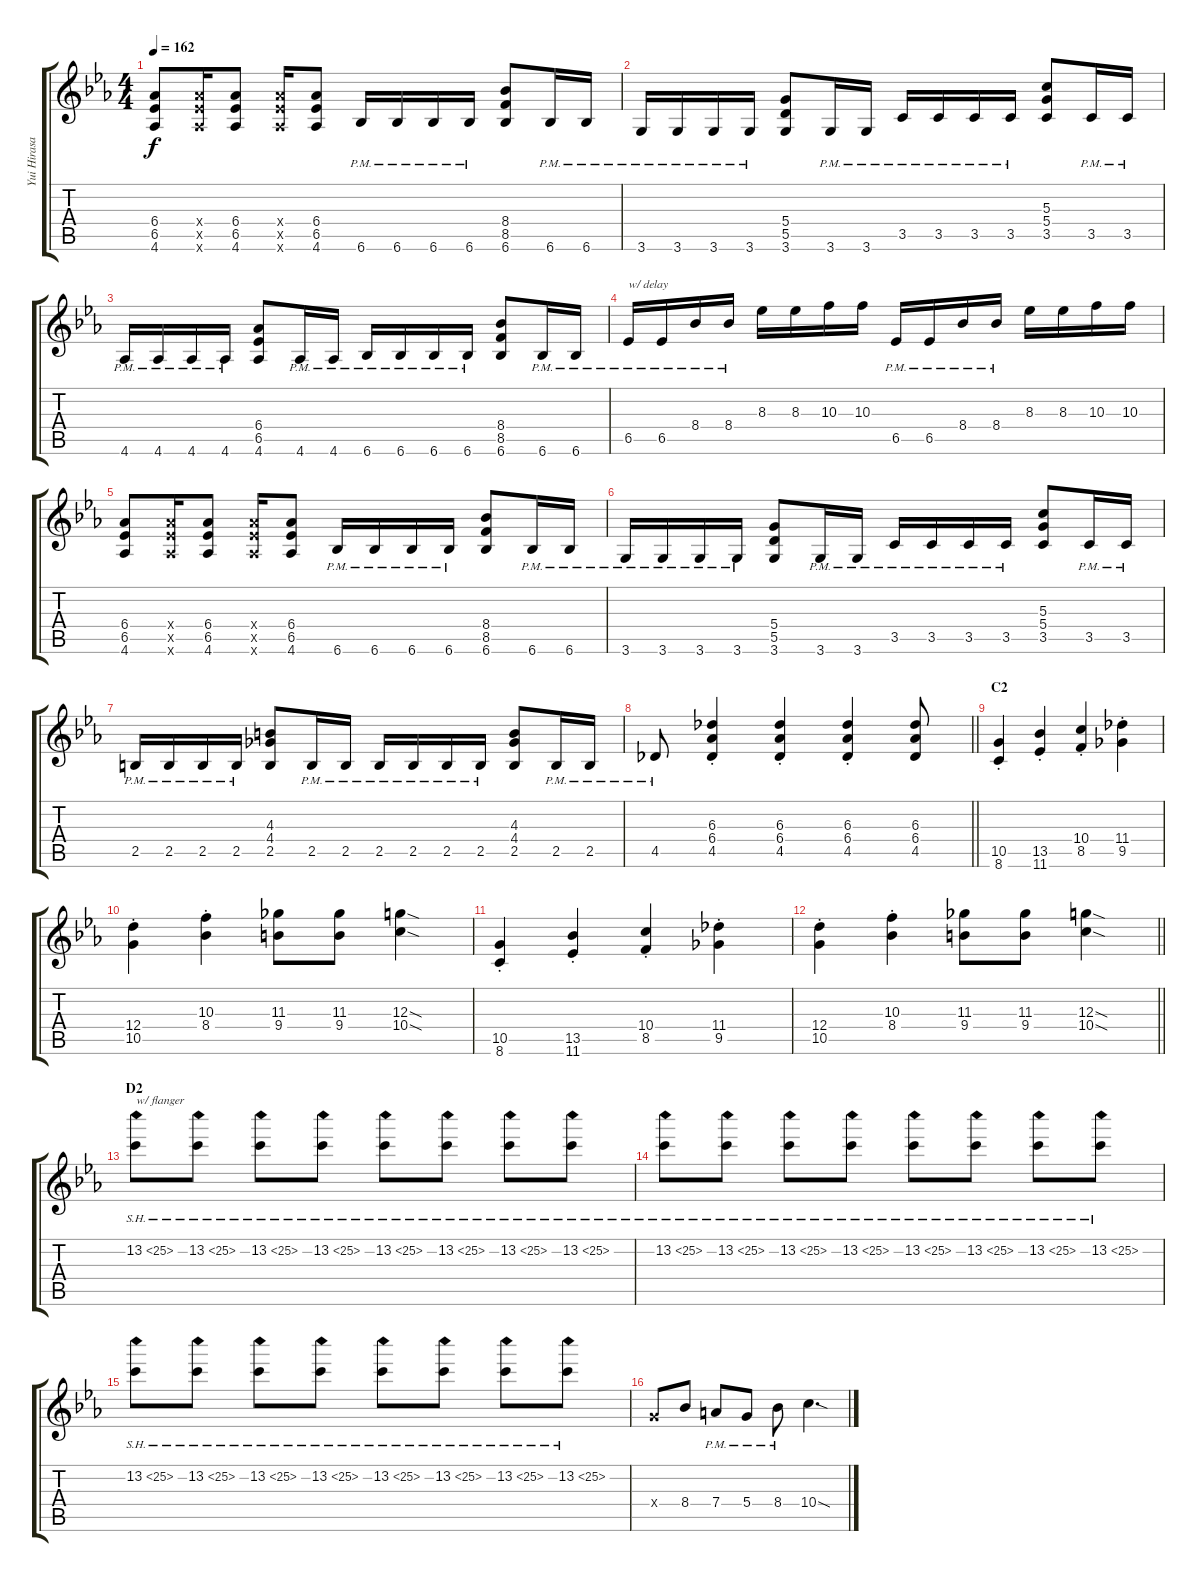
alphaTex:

\track ("Yui Hirasawa" "Yui Hirasa") {instrument distortionguitar}
\staff {score tabs}
\tuning (E4 B3 G3 D3 A2 E2) {hide}
\ts (4 4)
\tempo 162
\clef g2
\ks eb
(6.4 6.5 4.6).8{dy f} (6.4{x} 6.5{x} 4.6{x}).16 (6.4 6.5 4.6).8 (6.4{x} 6.5{x} 4.6{x}).16 (6.4 6.5 4.6).8 6.6{pm}.16 6.6{pm}.16 6.6{pm}.16 6.6{pm}.16 (8.4 8.5 6.6).8 6.6{pm}.16 6.6{pm}.16 |
3.6{pm}.16 3.6{pm}.16 3.6{pm}.16 3.6{pm}.16 (5.4 5.5 3.6).8 3.6{pm}.16 3.6{pm}.16 3.5{pm}.16 3.5{pm}.16 3.5{pm}.16 3.5{pm}.16 (5.3 5.4 3.5).8 3.5{pm}.16 3.5{pm}.16 |
4.6{pm}.16 4.6{pm}.16 4.6{pm}.16 4.6{pm}.16 (6.4 6.5 4.6).8 4.6{pm}.16 4.6{pm}.16 6.6{pm}.16 6.6{pm}.16 6.6{pm}.16 6.6{pm}.16 (8.4 8.5 6.6).8 6.6{pm}.16 6.6{pm}.16 |
6.5{pm}.16{txt "w/ delay"} 6.5{pm}.16 8.4{pm}.16 8.4{pm}.16 8.3.16 8.3.16 10.3.16 10.3.16 6.5{pm}.16 6.5{pm}.16 8.4{pm}.16 8.4{pm}.16 8.3.16 8.3.16 10.3.16 10.3.16 |
(6.4 6.5 4.6).8 (6.4{x} 6.5{x} 4.6{x}).16 (6.4 6.5 4.6).8 (6.4{x} 6.5{x} 4.6{x}).16 (6.4 6.5 4.6).8 6.6{pm}.16 6.6{pm}.16 6.6{pm}.16 6.6{pm}.16 (8.4 8.5 6.6).8 6.6{pm}.16 6.6{pm}.16 |
3.6{pm}.16 3.6{pm}.16 3.6{pm}.16 3.6{pm}.16 (5.4 5.5 3.6).8 3.6{pm}.16 3.6{pm}.16 3.5{pm}.16 3.5{pm}.16 3.5{pm}.16 3.5{pm}.16 (5.3 5.4 3.5).8 3.5{pm}.16 3.5{pm}.16 |
2.5{pm}.16 2.5{pm}.16 2.5{pm}.16 2.5{pm}.16 (4.3 4.4 2.5).8 2.5{pm}.16 2.5{pm}.16 2.5{pm}.16 2.5{pm}.16 2.5{pm}.16 2.5{pm}.16 (4.3 4.4 2.5).8 2.5{pm}.16 2.5{pm}.16 |
\barLineRight lightlight
4.5{pm}.8 (6.3{st} 6.4{st} 4.5{st}).4 (6.3{st} 6.4{st} 4.5{st}).4 (6.3{st} 6.4{st} 4.5{st}).4 (6.3 6.4 4.5).8 |
\section ("" "C2")
(10.5{st} 8.6{st}).4 (13.5{st} 11.6{st}).4 (10.4{st} 8.5{st}).4 (11.4{st} 9.5{st}).4 |
(12.4{st} 10.5{st}).4 (10.3{st} 8.4{st}).4 (11.3 9.4).8 (11.3 9.4).8 (12.3{sod} 10.4{sod}).4 |
(10.5{st} 8.6{st}).4 (13.5{st} 11.6{st}).4 (10.4{st} 8.5{st}).4 (11.4{st} 9.5{st}).4 |
\barLineRight lightlight
(12.4{st} 10.5{st}).4 (10.3{st} 8.4{st}).4 (11.3 9.4).8 (11.3 9.4).8 (12.3{sod} 10.4{sod}).4 |
\section ("" "D2")
13.2{sh 12}.8{txt "w/ flanger"} 13.2{sh 12}.8 13.2{sh 12}.8 13.2{sh 12}.8 13.2{sh 12}.8 13.2{sh 12}.8 13.2{sh 12}.8 13.2{sh 12}.8 |
13.2{sh 12}.8 13.2{sh 12}.8 13.2{sh 12}.8 13.2{sh 12}.8 13.2{sh 12}.8 13.2{sh 12}.8 13.2{sh 12}.8 13.2{sh 12}.8 |
13.2{sh 12}.8 13.2{sh 12}.8 13.2{sh 12}.8 13.2{sh 12}.8 13.2{sh 12}.8 13.2{sh 12}.8 13.2{sh 12}.8 13.2{sh 12}.8 |
5.4{x}.8 8.4.8 7.4{pm}.8 5.4{pm}.8 8.4{pm}.8 10.4{sod}.4{d}
